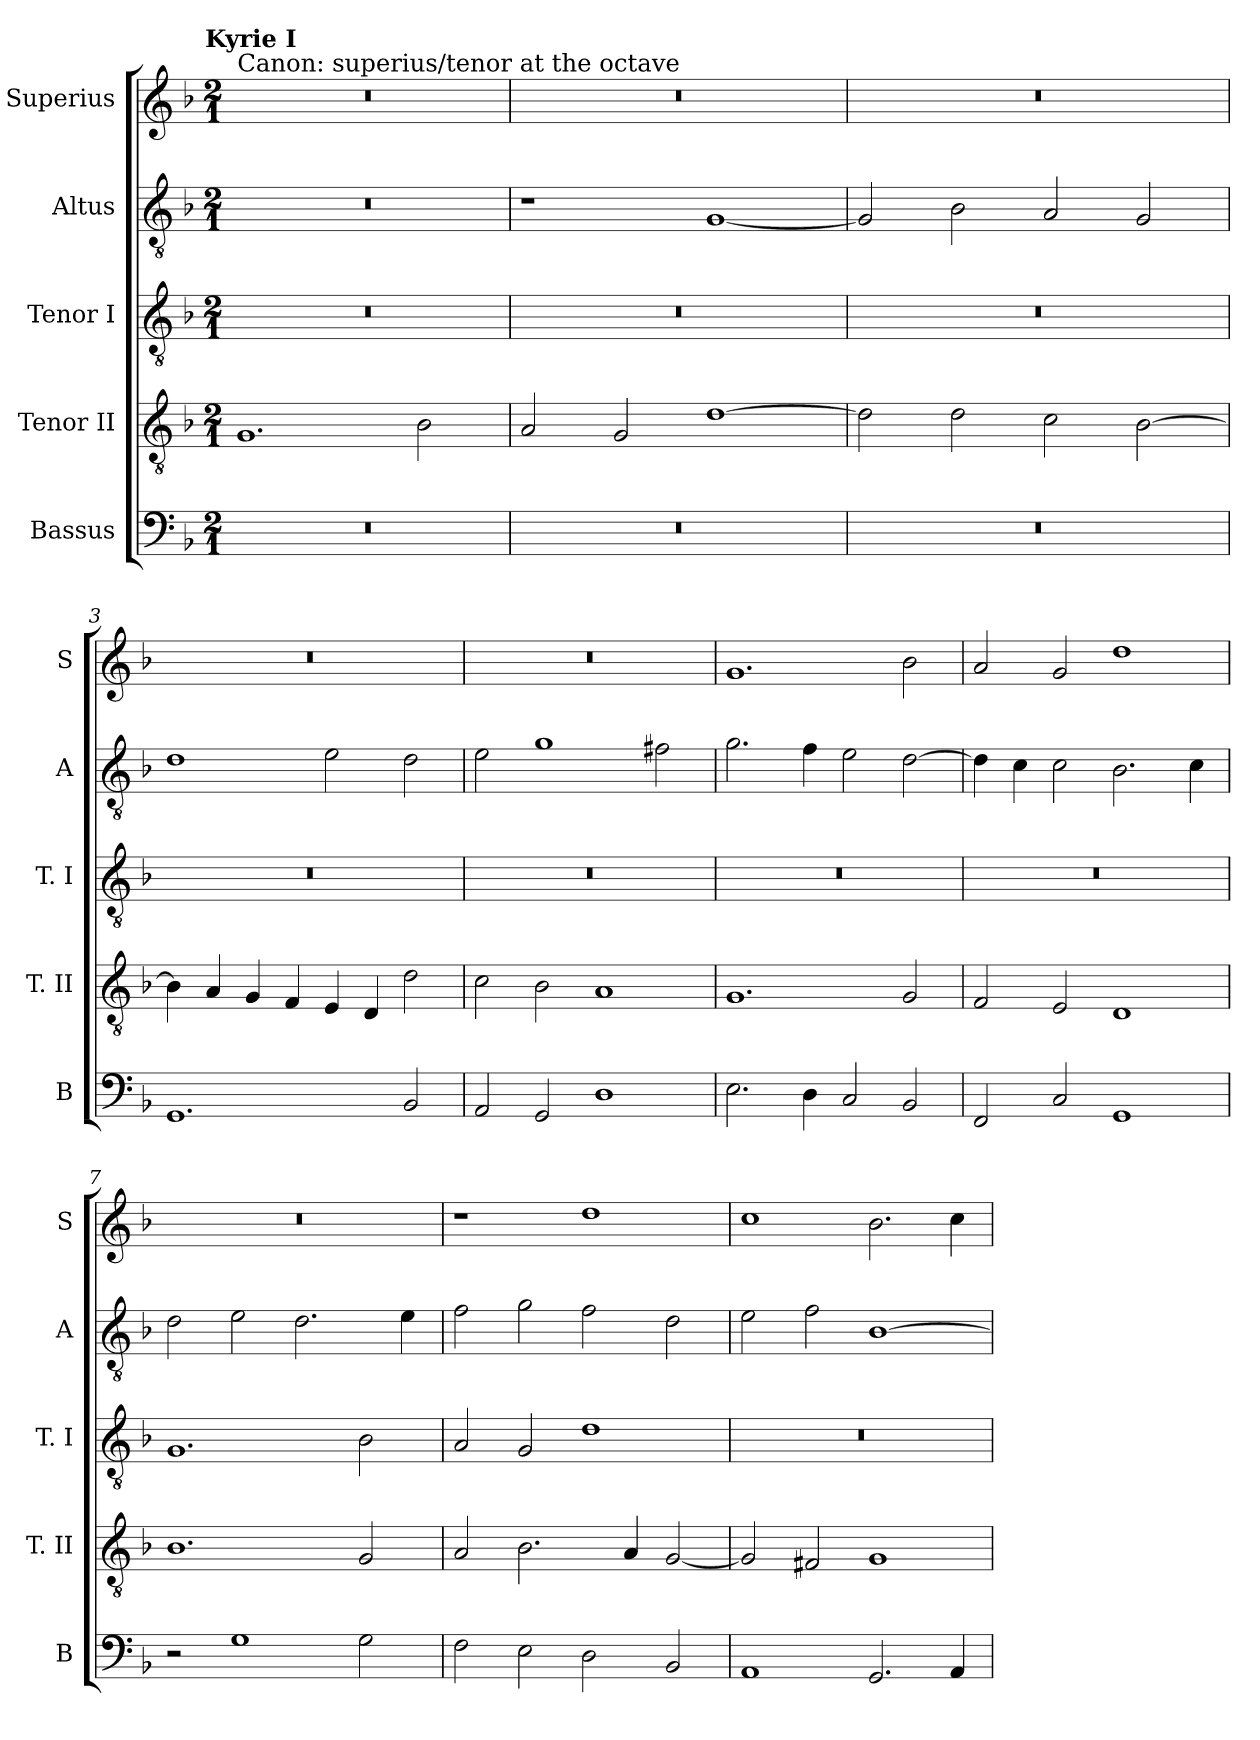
**kern	**kern	**kern	**kern	**kern
*part5	*part4	*part3	*part2	*part1
*staff5	*staff4	*staff3	*staff2	*staff1
*I"Bassus	*I"Tenor II	*I"Tenor I	*I"Altus	*I"Superius
*I'B	*I'T. II	*I'T. I	*I'A	*I'S
*clefF4	*clefGv2	*clefGv2	*clefGv2	*clefG2
*k[b-]	*k[b-]	*k[b-]	*k[b-]	*k[b-]
!!LO:TX:omd:t=Kyrie I
*M2/1	*M2/1	*M2/1	*M2/1	*M2/1
=	=	=	=	=
!	!	!	!	!LO:TX:a:t=Canon&colon; superius/tenor at the octave
0r	1.G	0r	0r	0r
.	2B-	.	.	.
=1	=1	=1	=1	=1
0r	2A	0r	1r	0r
.	2G	.	.	.
.	[1d	.	[1G	.
=2	=2	=2	=2	=2
0r	2d]	0r	2G]	0r
.	2d	.	2B-	.
.	2c	.	2A	.
.	[2B-	.	2G	.
=3	=3	=3	=3	=3
1.GG	4B-]	0r	1d	0r
.	4A	.	.	.
.	4G	.	.	.
.	4F	.	.	.
.	4E	.	2e	.
.	4D	.	.	.
2BB-	2d	.	2d	.
=4	=4	=4	=4	=4
2AA	2c	0r	2e	0r
2GG	2B-	.	1g	.
1D	1A	.	.	.
.	.	.	2f#X	.
=5	=5	=5	=5	=5
2.E	1.G	0r	2.g	1.g
4D	.	.	4f	.
2C	.	.	2e	.
2BB-	2G	.	[2d	2b-
=6	=6	=6	=6	=6
2FF	2F	0r	4d]	2a
.	.	.	4c	.
2C	2E	.	2c	2g
1GG	1D	.	2.B-	1dd
.	.	.	4c	.
=7	=7	=7	=7	=7
2r	1.B-	1.G	2d	0r
1G	.	.	2e	.
.	.	.	2.d	.
2G	2G	2B-	.	.
.	.	.	4e	.
=8	=8	=8	=8	=8
2F	2A	2A	2f	1r
2E	2.B-	2G	2g	.
2D	.	1d	2f	1dd
.	4A	.	.	.
2BB-	[2G	.	2d	.
=9	=9	=9	=9	=9
1AA	2G]	0r	2e	1cc
.	2F#X	.	2f	.
2.GG	1G	.	[1B-	2.b-
4AA	.	.	.	4cc
=	=	=	=	=
*-	*-	*-	*-	*-
